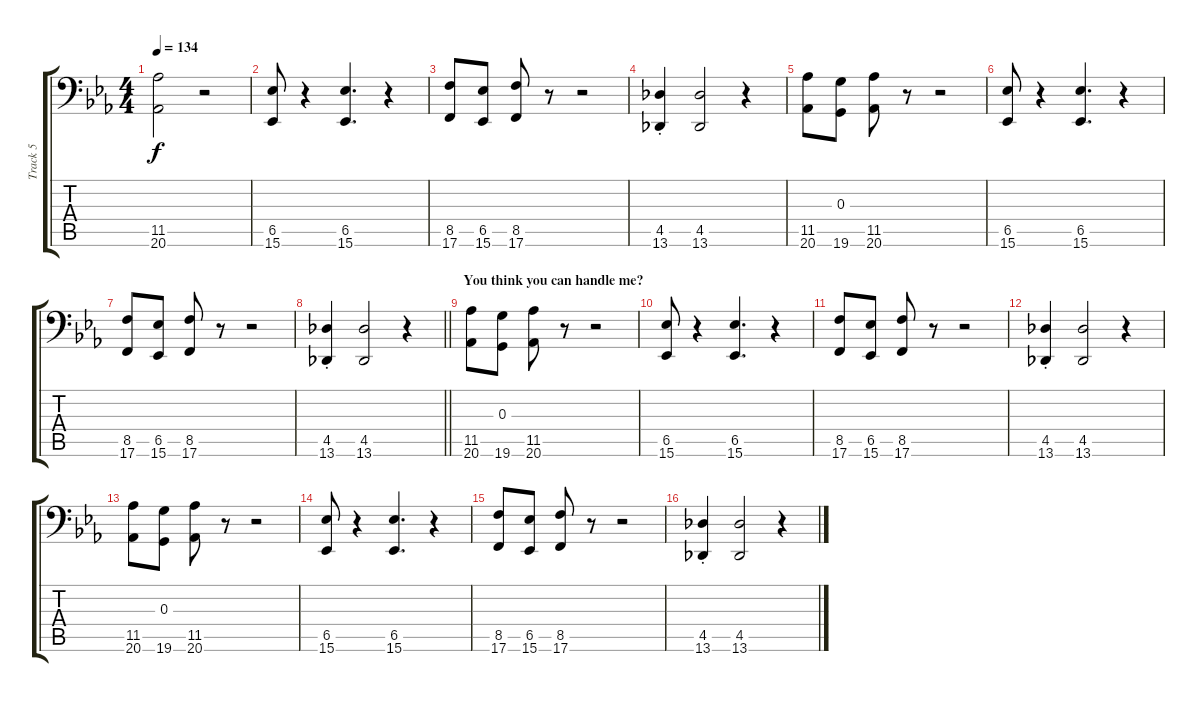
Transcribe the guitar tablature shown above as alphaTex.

\track ("Track 5" "Track 5") {instrument synthbass2}
\staff {score tabs}
\tuning (E3 B2 G2 D2 A1 C0) {hide}
\ts (4 4)
\tempo 134
\clef f4
\ks eb
(11.5 20.6).2{dy f} r.2 |
(6.5 15.6).8 r.4 (6.5 15.6).4{d} r.4 |
(8.5 17.6).8 (6.5 15.6).8 (8.5 17.6).8 r.8 r.2 |
(4.5{st} 13.6{st}).4 (4.5 13.6).2 r.4 |
(11.5 20.6).8 (0.3 19.6).8 (11.5 20.6).8 r.8 r.2 |
(6.5 15.6).8 r.4 (6.5 15.6).4{d} r.4 |
(8.5 17.6).8 (6.5 15.6).8 (8.5 17.6).8 r.8 r.2 |
\barLineRight lightlight
(4.5{st} 13.6{st}).4 (4.5 13.6).2 r.4 |
\section ("" "You think you can handle me?")
(11.5 20.6).8 (0.3 19.6).8 (11.5 20.6).8 r.8 r.2 |
(6.5 15.6).8 r.4 (6.5 15.6).4{d} r.4 |
(8.5 17.6).8 (6.5 15.6).8 (8.5 17.6).8 r.8 r.2 |
(4.5{st} 13.6{st}).4 (4.5 13.6).2 r.4 |
(11.5 20.6).8 (0.3 19.6).8 (11.5 20.6).8 r.8 r.2 |
(6.5 15.6).8 r.4 (6.5 15.6).4{d} r.4 |
(8.5 17.6).8 (6.5 15.6).8 (8.5 17.6).8 r.8 r.2 |
(4.5{st} 13.6{st}).4 (4.5 13.6).2 r.4
